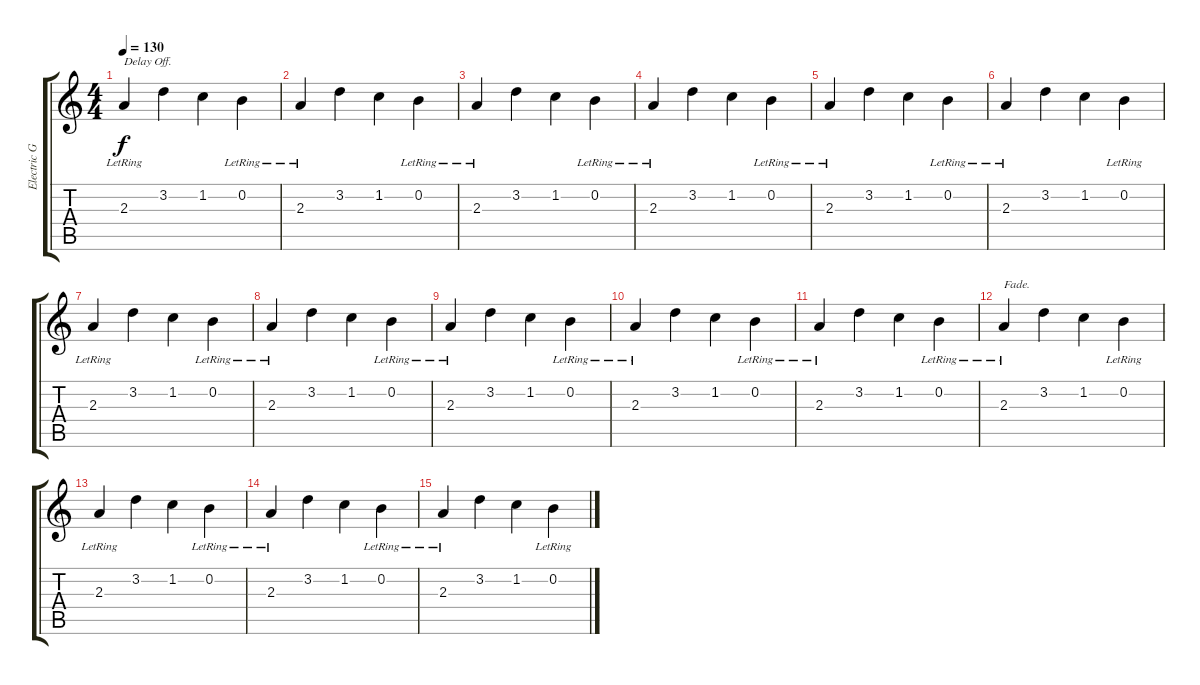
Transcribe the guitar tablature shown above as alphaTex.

\track ("Electric Guitar One" "Electric G") {instrument electricguitarjazz}
\staff {score tabs}
\tuning (E4 B3 G3 D3 A2 E2) {hide}
\ts (4 4)
\tempo 130
\clef g2
\ks c
2.3{lr}.4{txt "Delay Off." dy f} 3.2.4 1.2.4 0.2{lr}.4 |
2.3{lr}.4 3.2.4 1.2.4 0.2{lr}.4 |
2.3{lr}.4 3.2.4 1.2.4 0.2{lr}.4 |
2.3{lr}.4 3.2.4 1.2.4 0.2{lr}.4 |
2.3{lr}.4 3.2.4 1.2.4 0.2{lr}.4 |
2.3{lr}.4 3.2.4 1.2.4 0.2{lr}.4 |
2.3{lr}.4 3.2.4 1.2.4 0.2{lr}.4 |
2.3{lr}.4 3.2.4 1.2.4 0.2{lr}.4 |
2.3{lr}.4 3.2.4 1.2.4 0.2{lr}.4 |
2.3{lr}.4 3.2.4 1.2.4 0.2{lr}.4 |
2.3{lr}.4 3.2.4 1.2.4 0.2{lr}.4 |
2.3{lr}.4{txt "Fade." volume 0} 3.2.4 1.2.4 0.2{lr}.4 |
2.3{lr}.4 3.2.4 1.2.4 0.2{lr}.4 |
2.3{lr}.4 3.2.4 1.2.4 0.2{lr}.4 |
2.3{lr}.4 3.2.4 1.2.4 0.2{lr}.4
